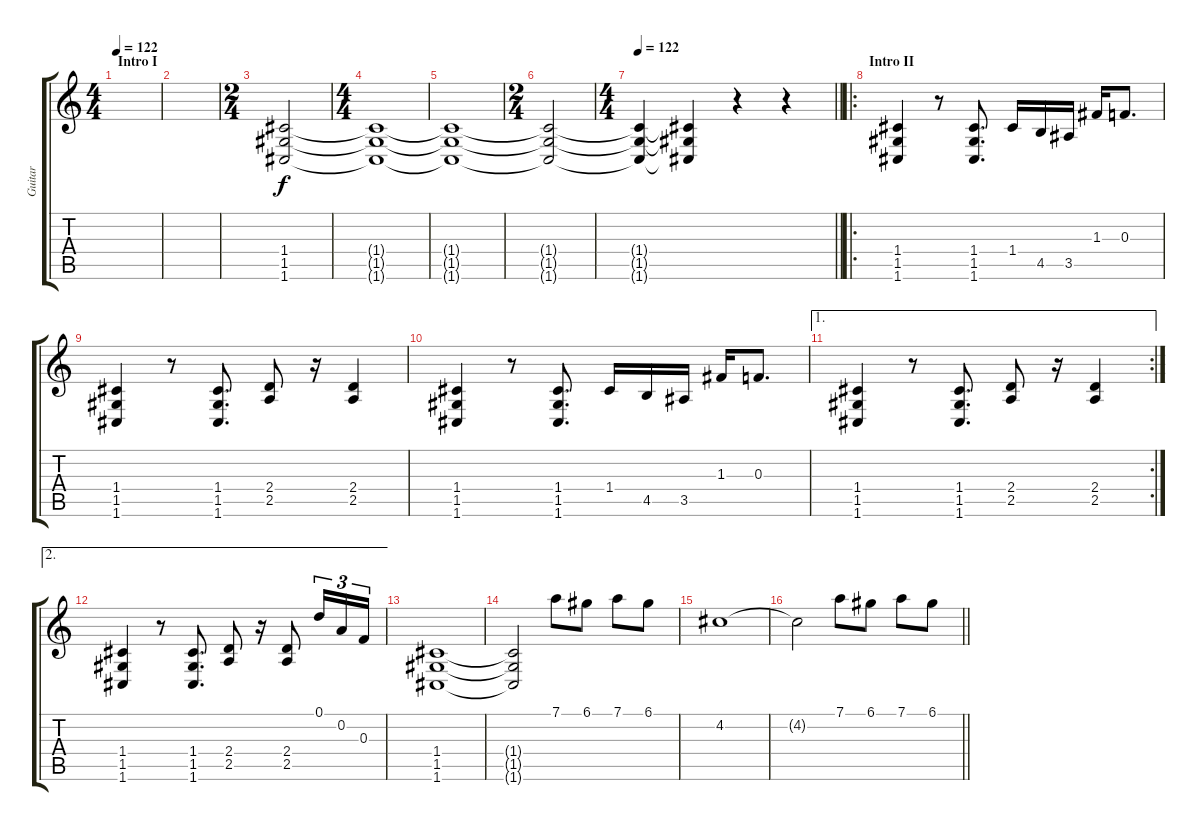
\track ("Guitar" "Guitar") {instrument distortionguitar}
\staff {score tabs}
\tuning (D4 A3 F3 C3 G2 C2) {hide}
\ts (4 4)
\section ("" "Intro I")
\tempo 122
\tempo 90
\tempo 122
\clef g2
\ks c
|
|
\ts (2 4)
(1.4 1.5 1.6).2{volume 16} |
\ts (4 4)
(1.4{t} 1.5{t} 1.6{t}).1 |
(1.4{t} 1.5{t} 1.6{t}).1 |
\ts (2 4)
(1.4{t} 1.5{t} 1.6{t}).2 |
\ts (4 4)
\tempo 122
\barLineRight lightlight
(1.4{t} 1.5{t} 1.6{t}).4 (1.4{t} 1.5{t} 1.6{t}).4 r.4 r.4 |
\ro
\section ("" "Intro II")
(1.4 1.5 1.6).4 r.8 (1.4 1.5 1.6).8{d} 1.4.16 4.5.16 3.5.16 1.3.16 0.3.8{d} |
(1.4 1.5 1.6).4 r.8 (1.4 1.5 1.6).8{d} (2.4 2.5).8 r.16 (2.4 2.5).4 |
(1.4 1.5 1.6).4 r.8 (1.4 1.5 1.6).8{d} 1.4.16 4.5.16 3.5.16 1.3.16 0.3.8{d} |
\ae 1
\rc 2
(1.4 1.5 1.6).4 r.8 (1.4 1.5 1.6).8{d} (2.4 2.5).8 r.16 (2.4 2.5).4 |
\ae 2
(1.4 1.5 1.6).4 r.8 (1.4 1.5 1.6).8{d} (2.4 2.5).8 r.16 (2.4 2.5).8 0.1.16{tu (3 2)} 0.2.16{tu (3 2)} 0.3.16{tu (3 2)} |
(1.4 1.5 1.6).1 |
(1.4{t} 1.5{t} 1.6{t}).2 7.1.8 6.1.8 7.1.8 6.1.8 |
4.2.1 |
\barLineRight lightlight
4.2{t}.2 7.1.8 6.1.8 7.1.8 6.1.8
